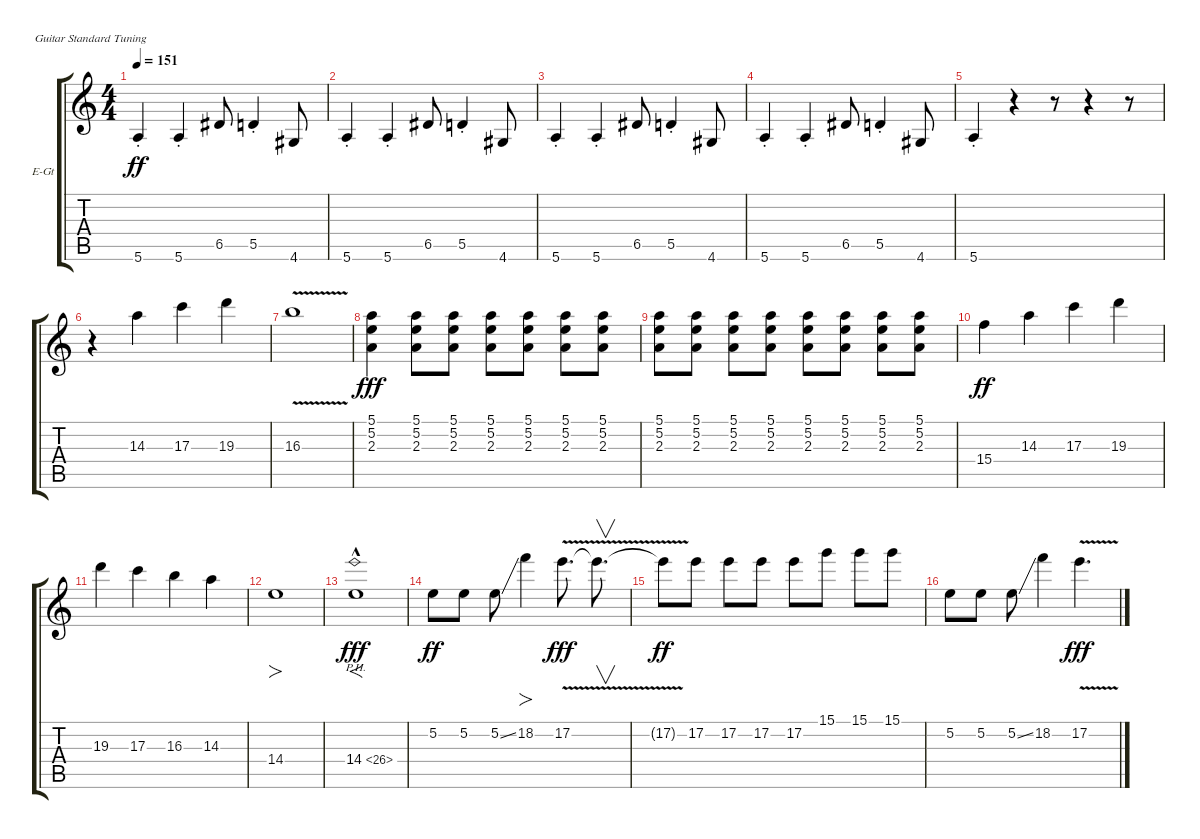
\defaultSystemsLayout 4
\bracketExtendMode groupsimilarinstruments
\firstSystemTrackNameOrientation horizontal
\otherSystemsTrackNameOrientation horizontal
\track ("Turner" "E-Gt") {instrument electricguitarclean}
\staff {score tabs}
\tuning (E4 B3 G3 D3 A2 E2)
\ts (4 4)
\tempo 151
\clef g2
\ks c
5.6{st}.4{dy ff} 5.6{st}.4 6.5.8 5.5{st}.4 4.6.8 |
5.6{st}.4 5.6{st}.4 6.5.8 5.5{st}.4 4.6.8 |
5.6{st}.4 5.6{st}.4 6.5.8 5.5{st}.4 4.6.8 |
5.6{st}.4 5.6{st}.4 6.5.8 5.5{st}.4 4.6.8 |
5.6{st}.4 r.4 r.8 r.4 r.8 |
r.4 14.3.4 17.3.4 19.3.4 |
16.3{v}.1 |
(2.3 5.1 5.2).4{dy fff} (2.3 5.2 5.1).8 (2.3 5.2 5.1).8 (2.3 5.2 5.1).8 (2.3 5.2 5.1).8 (2.3 5.2 5.1).8 (2.3 5.2 5.1).8 |
(2.3 5.2 5.1).8 (2.3 5.1 5.2).8 (2.3 5.1 5.2).8 (2.3 5.1 5.2).8 (2.3 5.1 5.2).8 (2.3 5.1 5.2).8 (2.3 5.1 5.2).8 (2.3 5.2 5.1).8 |
15.4.4{dy ff} 14.3.4 17.3.4 19.3.4 |
19.3.4 17.3.4 16.3.4 14.3.4 |
14.4.1{fo} |
14.4{ph 12 hac}.1{f dy fff} |
5.2.8{dy ff} 5.2.8 5.2{ss}.8 18.2.4{fo} 17.2{v}.8{d dy fff} 17.2{v t}.8{v d} |
17.2{t}.8{dy ff} 17.2.8 17.2.8 17.2.8 17.2.8 15.1.8 15.1.8 15.1.8 |
5.2.8 5.2.8 5.2{ss}.8 18.2.4 17.2{v}.4{d dy fff}
